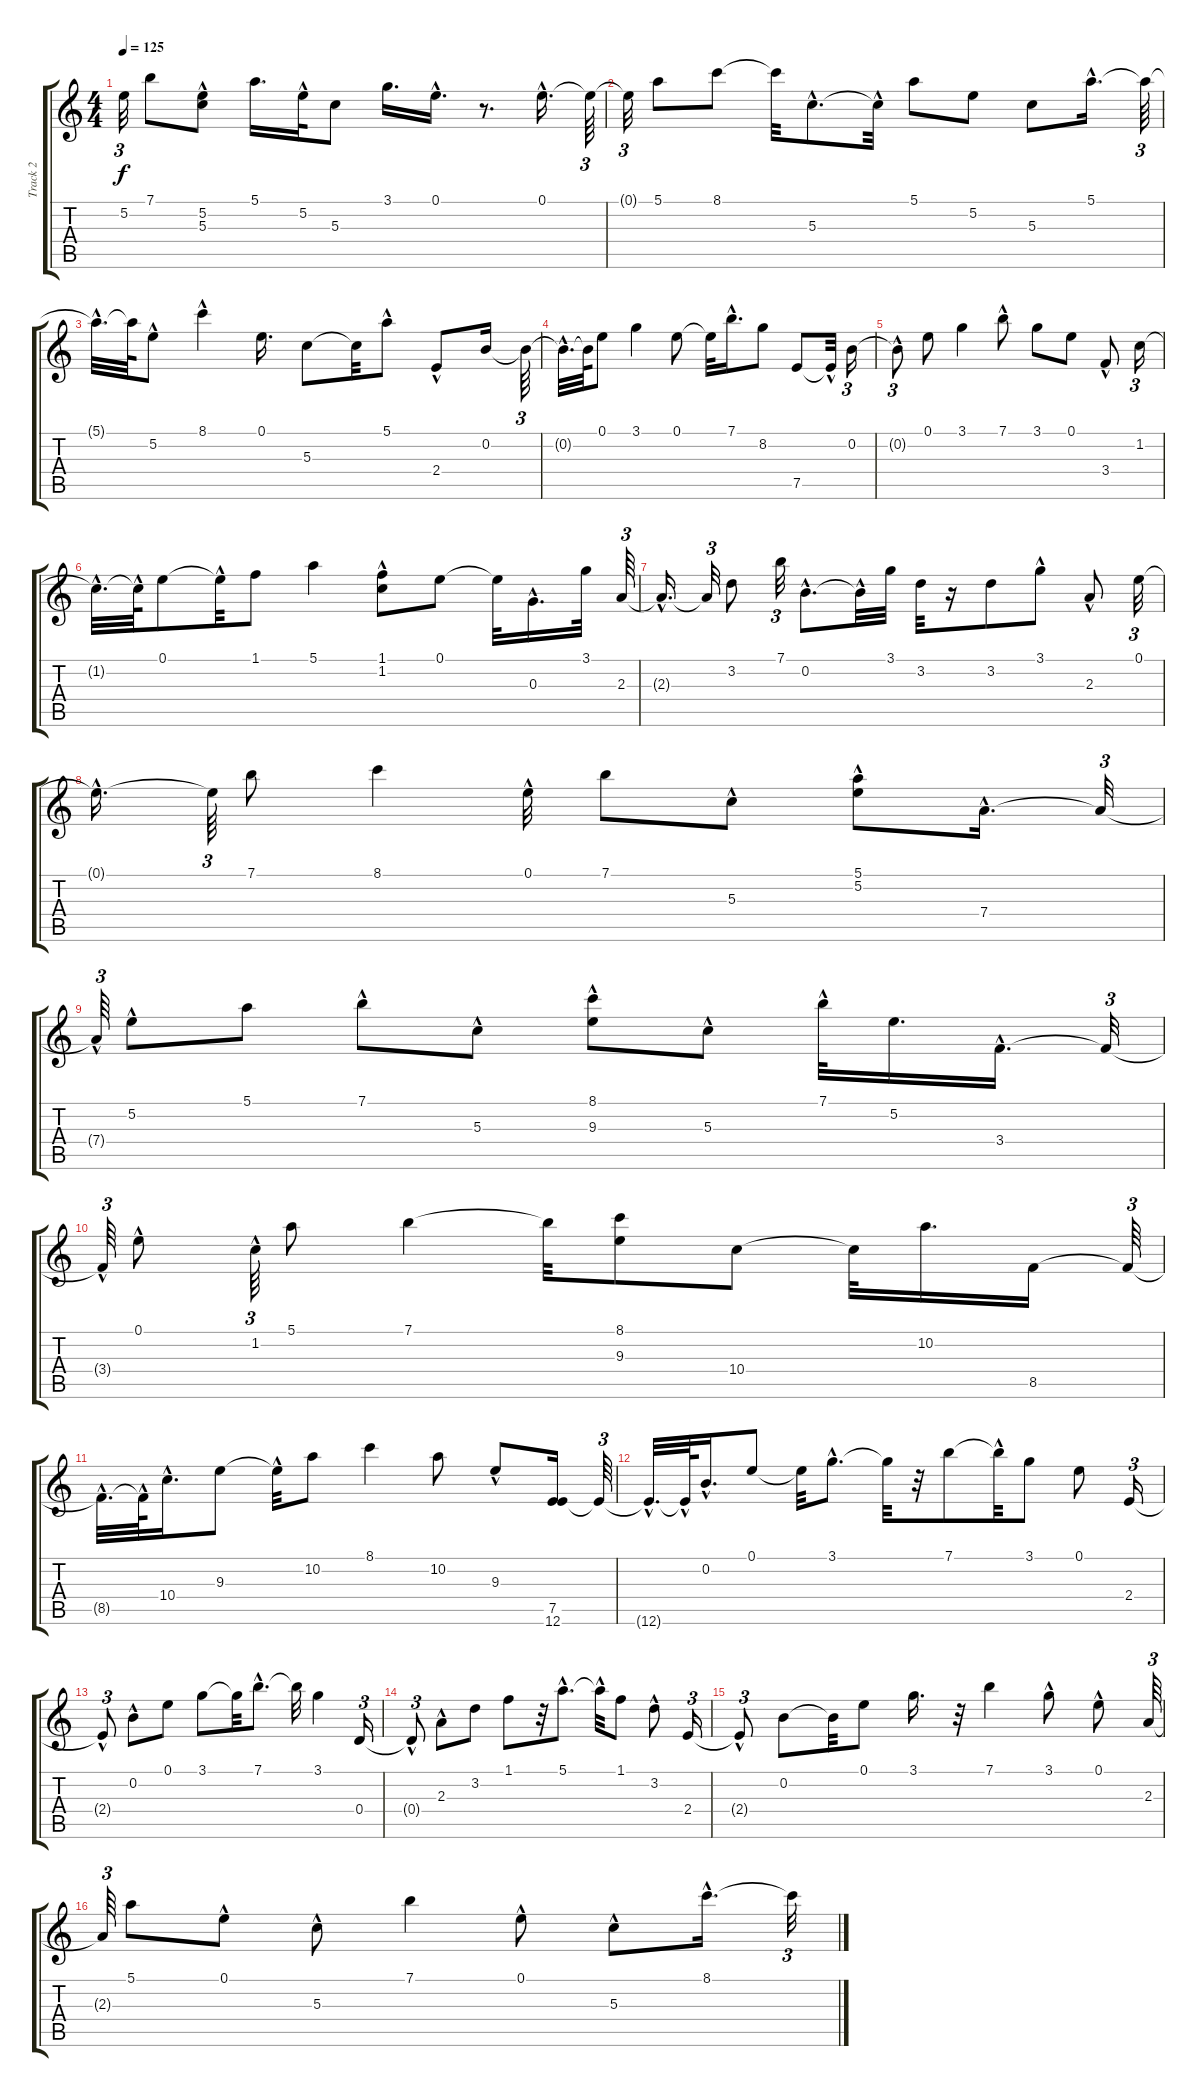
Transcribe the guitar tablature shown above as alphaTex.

\track ("Track 2" "Track 2") {instrument acousticguitarnylon}
\staff {score tabs}
\tuning (E4 B3 G3 D3 A2 E2) {hide}
\ts (4 4)
\tempo 125
\clef g2
\ks c
5.2{t}.32{tu (3 2) dy f} 7.1.8 (5.2{hac} 5.3{hac}).8 5.1.16{d} 5.2{hac}.32 5.3.8 3.1.16{d} 0.1{hac}.16{d} r.8{d} 0.1{hac}.16{d} 0.1{t}.64{tu (3 2)} |
0.1{t}.32{tu (3 2)} 5.1.8 8.1.8 8.1{t}.32 5.3{hac}.8{d} 5.3{hac t}.32 5.1.8 5.2.8 5.3.8 5.1{hac}.16{d} 5.1{t}.64{tu (3 2)} |
5.1{hac t}.32{d} 5.1{t}.64 5.2{hac}.8 8.1{hac}.4 0.1.16{d} 5.3.8 5.3{t}.32 5.1{hac}.8 2.4{hac}.8 0.2.16 0.2{t}.64{tu (3 2)} |
0.2{hac t}.32{d} 0.2{t}.64 0.1.8 3.1.4 0.1.8 0.1{t}.32 7.1{hac}.16{d} 8.2.8 7.5.8 7.5{hac t}.32 0.2.16{tu (3 2)} |
0.2{hac t}.8{tu (3 2)} 0.1.8 3.1.4 7.1{hac}.8 3.1.8 0.1.8 3.4{hac}.8 1.2.16{tu (3 2)} |
1.2{hac t}.32{d} 1.2{hac t}.64 0.1.8 0.1{hac t}.32 1.1.8 5.1.4 (1.1 1.2{hac}).8 0.1.8 0.1{t}.32 0.3{hac}.16{d} 3.1.32 2.3.64{tu (3 2)} |
2.3{hac t}.16{d} 2.3{t}.32{tu (3 2)} 3.2.8 7.1.32{tu (3 2)} 0.2{hac}.8{d} 0.2{hac t}.32 3.1.32 3.2.32 r.16 3.2.8 3.1{hac}.8 2.3{hac}.8 0.1.32{tu (3 2)} |
0.1{hac t}.16{d} 0.1{t}.64{tu (3 2)} 7.1.8 8.1.4 0.1{hac}.32 7.1.8 5.3{hac}.8 (5.1{hac} 5.2{hac}).8 7.4{hac}.16{d} 7.4{t}.32{tu (3 2)} |
7.4{hac t}.64{tu (3 2)} 5.2{hac}.8 5.1.8 7.1{hac}.8 5.3{hac}.8 (8.1 9.3{hac}).8 5.3{hac}.8 7.1{hac}.32 5.2.16{d} 3.4{hac}.16{d} 3.4{t}.32{tu (3 2)} |
3.4{hac t}.64{tu (3 2)} 0.1{hac}.8 1.2{hac}.64{tu (3 2)} 5.1.8 7.1.4 7.1{t}.32 (8.1 9.3).8 10.4.8 10.4{t}.32 10.2.16{d} 8.5.16 8.5{t}.64{tu (3 2)} |
8.5{hac t}.32{d} 8.5{hac t}.64 10.4{hac}.16{d} 9.3.8 9.3{hac t}.32 10.2.8 8.1.4 10.2.8 9.3{hac}.8 (7.5 12.6).16 12.6{t}.64{tu (3 2)} |
12.6{hac t}.32{d} 12.6{hac t}.64 0.2{hac}.16{d} 0.1.8 0.1{t}.32 3.1{hac}.8{d} 3.1{t}.32 r.32 7.1.8 7.1{hac t}.32 3.1.8 0.1.8 2.4.16{tu (3 2)} |
2.4{hac t}.8{tu (3 2)} 0.2{hac}.8 0.1.8 3.1.8 3.1{t}.32 7.1{hac}.8{d} 7.1{t}.32 3.1.4 0.4.16{tu (3 2)} |
0.4{hac t}.8{tu (3 2)} 2.3{hac}.8 3.2.8 1.1.8 r.32 5.1{hac}.8{d} 5.1{hac t}.32 1.1.8 3.2{hac}.8 2.4.16{tu (3 2)} |
2.4{hac t}.8{tu (3 2)} 0.2.8 0.2{t}.32 0.1.8 3.1.16{d} r.32 7.1.4 3.1{hac}.8 0.1{hac}.8 2.3.64{tu (3 2)} |
2.3{t}.64{tu (3 2)} 5.1.8 0.1{hac}.8 5.3{hac}.8 7.1.4 0.1{hac}.8 5.3{hac}.8 8.1{hac}.16{d} 8.1{t}.32{tu (3 2)}
